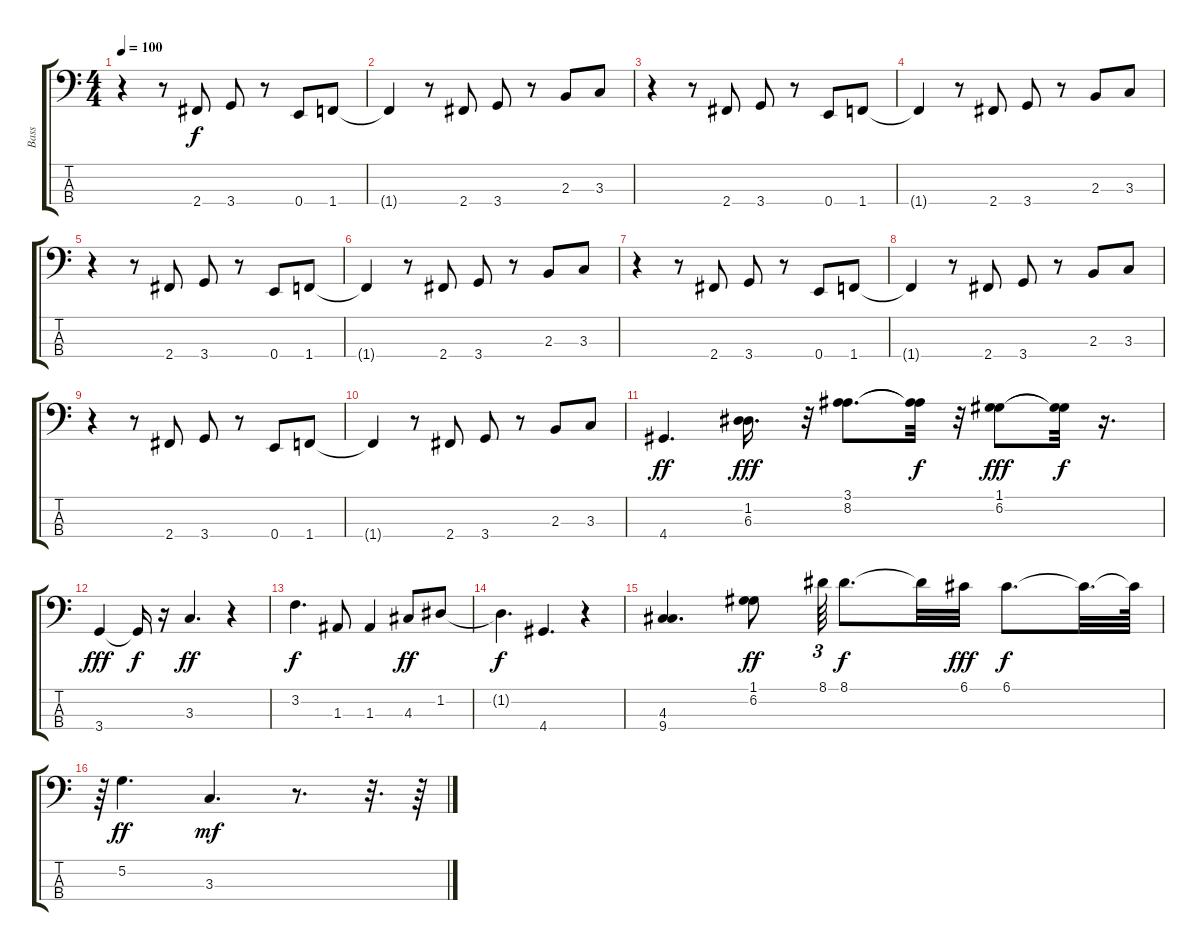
\track ("Bass" "Bass") {instrument slapbass2}
\staff {score tabs}
\tuning (G2 D2 A1 E1) {hide}
\ts (4 4)
\tempo 100
\clef f4
\ks c
r.4{dy mf} r.8 2.4.8{dy f} 3.4.8 r.8 0.4.8 1.4.8 |
1.4{t}.4 r.8 2.4.8 3.4.8 r.8 2.3.8 3.3.8 |
r.4 r.8 2.4.8 3.4.8 r.8 0.4.8 1.4.8 |
1.4{t}.4 r.8 2.4.8 3.4.8 r.8 2.3.8 3.3.8 |
r.4 r.8 2.4.8 3.4.8 r.8 0.4.8 1.4.8 |
1.4{t}.4 r.8 2.4.8 3.4.8 r.8 2.3.8 3.3.8 |
r.4 r.8 2.4.8 3.4.8 r.8 0.4.8 1.4.8 |
1.4{t}.4 r.8 2.4.8 3.4.8 r.8 2.3.8 3.3.8 |
r.4 r.8 2.4.8 3.4.8 r.8 0.4.8 1.4.8 |
1.4{t}.4 r.8 2.4.8 3.4.8 r.8 2.3.8 3.3.8 |
4.4.4{d dy ff} (1.2 6.3).16{d dy fff} r.32 (3.1 8.2).8{d} (3.1{t} 8.2{t}).32{dy f} r.32 (1.1 6.2).8{dy fff} (1.1{t} 6.2{t}).32{dy f} r.16{d} |
3.4.4{dy fff} 3.4{t}.16{dy f} r.16 3.3.4{d dy ff} r.4 |
3.2.4{d dy f} 1.3.8 1.3.4 4.3.8{dy ff} 1.2.8 |
1.2{t}.4{d dy f} 4.4.4{d} r.4 |
(4.3 9.4).4{d} (1.1 6.2).8{dy ff} 8.1.64{tu (3 2)} 8.1.8{d dy f} 8.1{t}.32 6.1.32{dy fff} 6.1.8{d dy f} 6.1{t}.32{d} 6.1{t}.64 |
r.64{tu (3 2)} 5.2.4{d dy ff} 3.3.4{d dy mf} r.8{d} r.32{d} r.64
